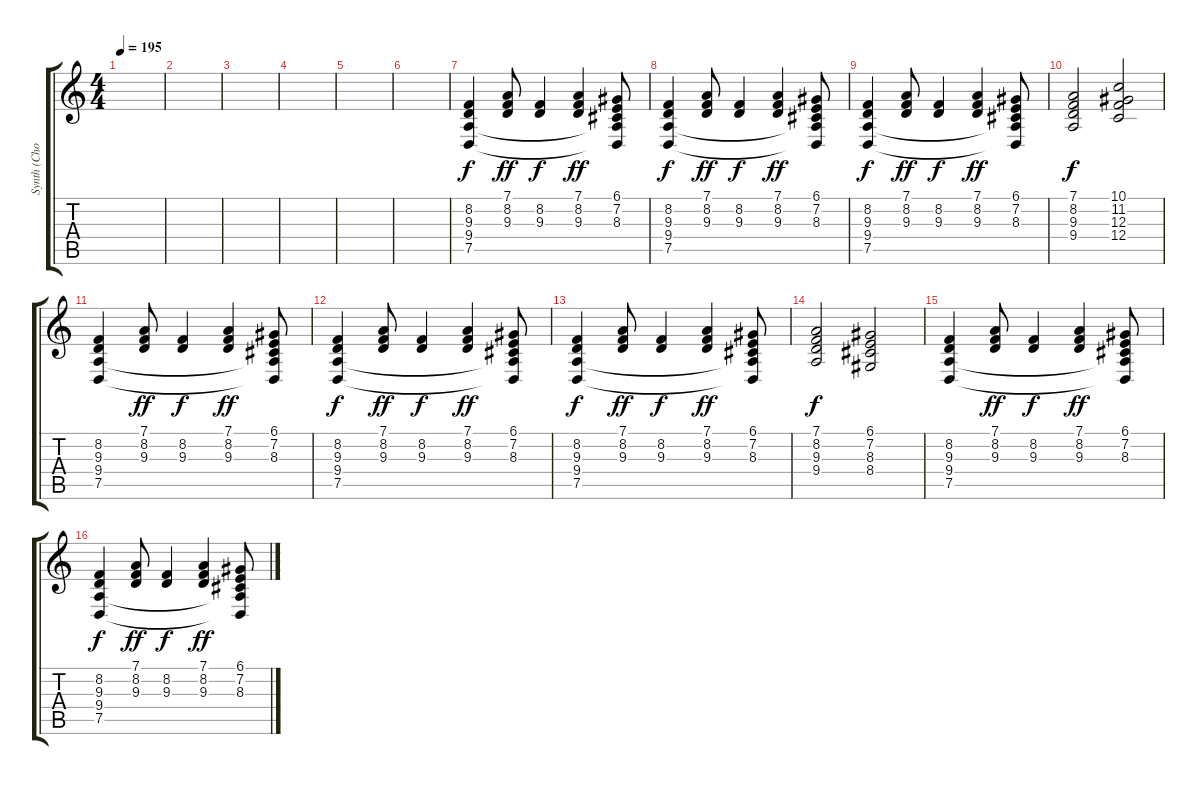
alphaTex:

\track ("Synth (Choir)" "Synth (Cho") {instrument choiraahs}
\staff {score tabs}
\tuning (D4 A3 F3 C3 G2 D2) {hide}
\ts (4 4)
\tempo 195
\clef g2
\ks c
|
|
|
|
|
|
(8.2 9.3 9.4 7.5).4 (7.1 8.2 9.3).8{dy ff} (8.2 9.3).4{dy f} (7.1 8.2 9.3).4{dy ff} (6.1 7.2 8.3 9.4{t} 7.5{t}).8 |
(8.2 9.3 9.4 7.5).4{dy f} (7.1 8.2 9.3).8{dy ff} (8.2 9.3).4{dy f} (7.1 8.2 9.3).4{dy ff} (6.1 7.2 8.3 9.4{t} 7.5{t}).8 |
(8.2 9.3 9.4 7.5).4{dy f} (7.1 8.2 9.3).8{dy ff} (8.2 9.3).4{dy f} (7.1 8.2 9.3).4{dy ff} (6.1 7.2 8.3 9.4{t} 7.5{t}).8 |
(7.1 8.2 9.3 9.4).2{dy f} (10.1 11.2 12.3 12.4).2 |
(8.2 9.3 9.4 7.5).4 (7.1 8.2 9.3).8{dy ff} (8.2 9.3).4{dy f} (7.1 8.2 9.3).4{dy ff} (6.1 7.2 8.3 9.4{t} 7.5{t}).8 |
(8.2 9.3 9.4 7.5).4{dy f} (7.1 8.2 9.3).8{dy ff} (8.2 9.3).4{dy f} (7.1 8.2 9.3).4{dy ff} (6.1 7.2 8.3 9.4{t} 7.5{t}).8 |
(8.2 9.3 9.4 7.5).4{dy f} (7.1 8.2 9.3).8{dy ff} (8.2 9.3).4{dy f} (7.1 8.2 9.3).4{dy ff} (6.1 7.2 8.3 9.4{t} 7.5{t}).8 |
(7.1 8.2 9.3 9.4).2{dy f} (6.1 7.2 8.3 8.4).2 |
(8.2 9.3 9.4 7.5).4 (7.1 8.2 9.3).8{dy ff} (8.2 9.3).4{dy f} (7.1 8.2 9.3).4{dy ff} (6.1 7.2 8.3 9.4{t} 7.5{t}).8 |
(8.2 9.3 9.4 7.5).4{dy f} (7.1 8.2 9.3).8{dy ff} (8.2 9.3).4{dy f} (7.1 8.2 9.3).4{dy ff} (6.1 7.2 8.3 9.4{t} 7.5{t}).8
